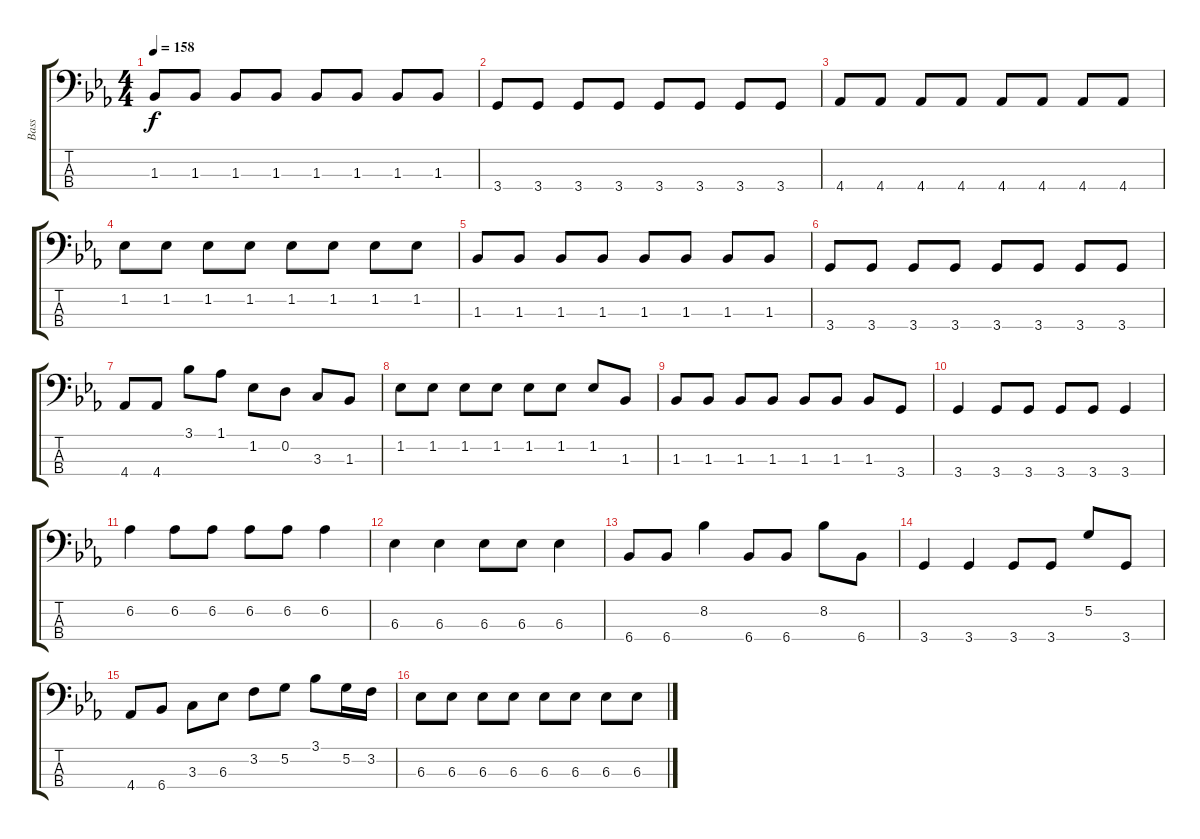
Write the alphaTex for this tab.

\track ("Bass" "Bass") {instrument electricbassfinger}
\staff {score tabs}
\tuning (G2 D2 A1 E1) {hide}
\ts (4 4)
\tempo 158
\clef f4
\ks eb
1.3.8{dy f} 1.3.8 1.3.8 1.3.8 1.3.8 1.3.8 1.3.8 1.3.8 |
3.4.8 3.4.8 3.4.8 3.4.8 3.4.8 3.4.8 3.4.8 3.4.8 |
4.4.8 4.4.8 4.4.8 4.4.8 4.4.8 4.4.8 4.4.8 4.4.8 |
1.2.8 1.2.8 1.2.8 1.2.8 1.2.8 1.2.8 1.2.8 1.2.8 |
1.3.8 1.3.8 1.3.8 1.3.8 1.3.8 1.3.8 1.3.8 1.3.8 |
3.4.8 3.4.8 3.4.8 3.4.8 3.4.8 3.4.8 3.4.8 3.4.8 |
4.4.8 4.4.8 3.1.8 1.1.8 1.2.8 0.2.8 3.3.8 1.3.8 |
1.2.8 1.2.8 1.2.8 1.2.8 1.2.8 1.2.8 1.2.8 1.3.8 |
1.3.8 1.3.8 1.3.8 1.3.8 1.3.8 1.3.8 1.3.8 3.4.8 |
3.4.4 3.4.8 3.4.8 3.4.8 3.4.8 3.4.4 |
6.2.4 6.2.8 6.2.8 6.2.8 6.2.8 6.2.4 |
6.3.4 6.3.4 6.3.8 6.3.8 6.3.4 |
6.4.8 6.4.8 8.2.4 6.4.8 6.4.8 8.2.8 6.4.8 |
3.4.4 3.4.4 3.4.8 3.4.8 5.2.8 3.4.8 |
4.4.8 6.4.8 3.3.8 6.3.8 3.2.8 5.2.8 3.1.8 5.2.16 3.2.16 |
6.3.8 6.3.8 6.3.8 6.3.8 6.3.8 6.3.8 6.3.8 6.3.8
